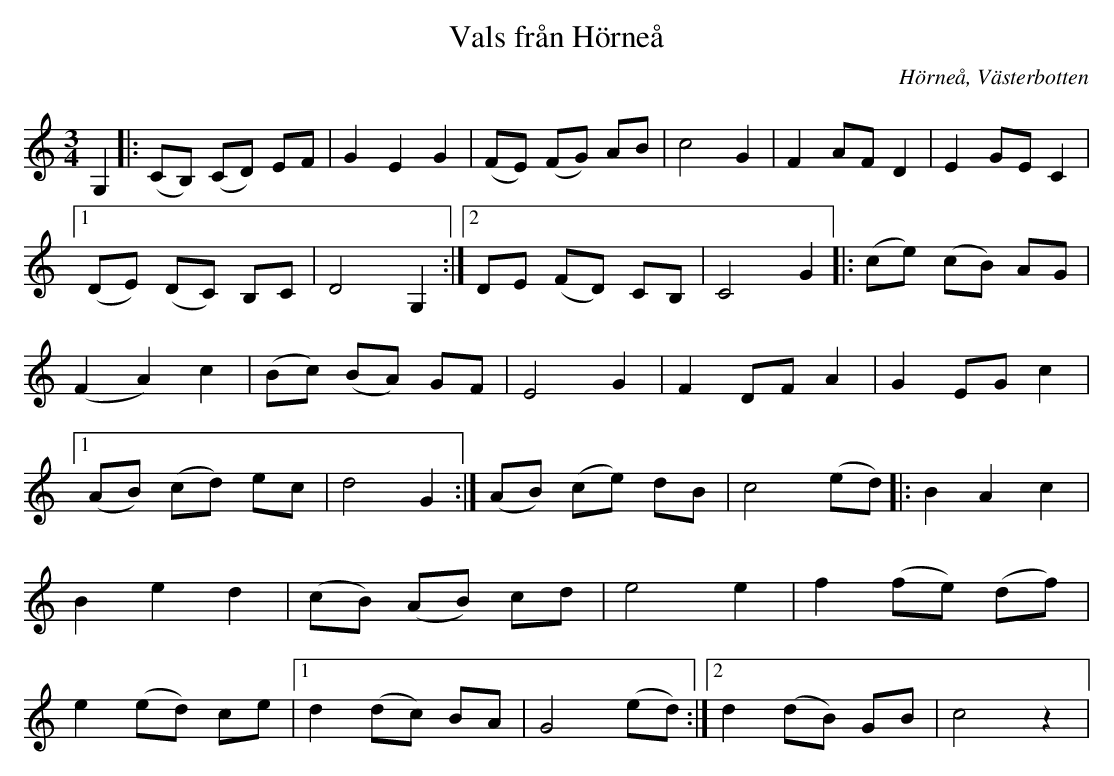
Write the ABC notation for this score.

X:1
T:Vals från Hörneå
O:Hörneå, Västerbotten
M:3/4
L:1/8
K:C
G,2|: (CB,) (CD) EF| G2 E2 G2 | (FE) (FG) AB | c4 G2 | F2 AF D2 | E2 GE C2 |1 (DE) (DC) B,C | D4 G,2:|2 DE (FD) CB,|C4 G2|: (ce) (cB) AG | (F2 A2) c2 | (Bc) (BA) GF | E4 G2 | F2 DF A2 | G2 EG c2 |1 (AB) (cd) ec | d4 G2 :| (AB) (ce) dB | c4 (ed) |: B2 A2 c2 | B2 e2 d2| (cB) (AB) cd | e4 e2| f2 (fe) (df)| e2 (ed) ce|1 d2 (dc) BA | G4 (ed) :|2 d2 (dB) GB | c4 z2|
